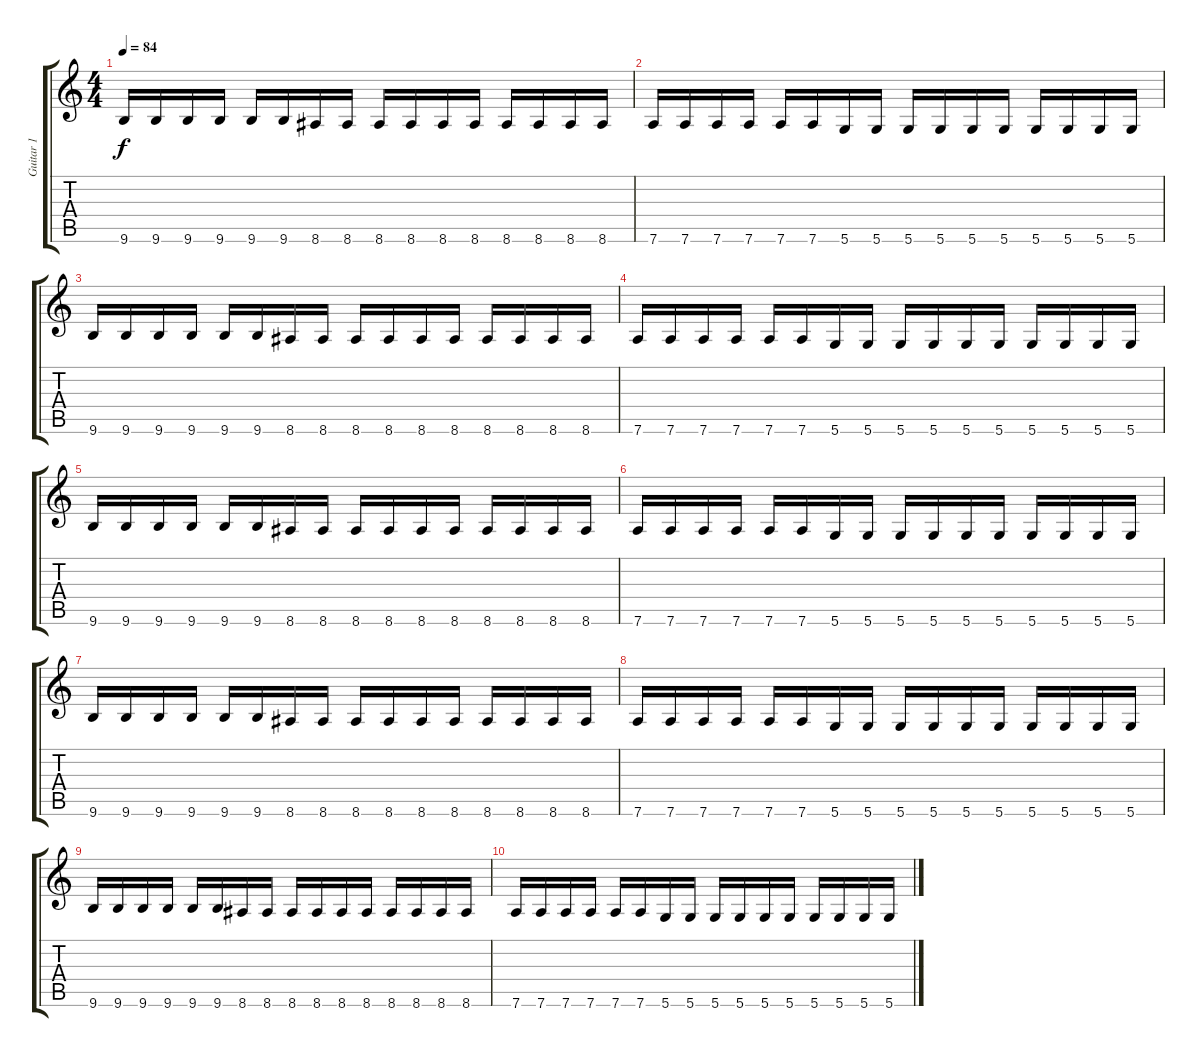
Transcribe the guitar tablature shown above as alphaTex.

\track ("Guitar 1" "Guitar 1") {instrument distortionguitar}
\staff {score tabs}
\tuning (E4 B3 G3 D3 A2 D2) {hide}
\ts (4 4)
\tempo 84
\clef g2
\ks c
9.6.16{dy f} 9.6.16 9.6.16 9.6.16 9.6.16 9.6.16 8.6.16 8.6.16 8.6.16 8.6.16 8.6.16 8.6.16 8.6.16 8.6.16 8.6.16 8.6.16 |
7.6.16 7.6.16 7.6.16 7.6.16 7.6.16 7.6.16 5.6.16 5.6.16 5.6.16 5.6.16 5.6.16 5.6.16 5.6.16 5.6.16 5.6.16 5.6.16 |
9.6.16 9.6.16 9.6.16 9.6.16 9.6.16 9.6.16 8.6.16 8.6.16 8.6.16 8.6.16 8.6.16 8.6.16 8.6.16 8.6.16 8.6.16 8.6.16 |
7.6.16 7.6.16 7.6.16 7.6.16 7.6.16 7.6.16 5.6.16 5.6.16 5.6.16 5.6.16 5.6.16 5.6.16 5.6.16 5.6.16 5.6.16 5.6.16 |
9.6.16{volume 11} 9.6.16 9.6.16 9.6.16 9.6.16 9.6.16 8.6.16 8.6.16 8.6.16 8.6.16 8.6.16 8.6.16 8.6.16 8.6.16 8.6.16 8.6.16 |
7.6.16 7.6.16 7.6.16 7.6.16 7.6.16 7.6.16 5.6.16 5.6.16 5.6.16 5.6.16 5.6.16 5.6.16 5.6.16 5.6.16 5.6.16 5.6.16 |
9.6.16{volume 7} 9.6.16 9.6.16 9.6.16 9.6.16 9.6.16 8.6.16 8.6.16 8.6.16 8.6.16 8.6.16 8.6.16 8.6.16 8.6.16 8.6.16 8.6.16 |
7.6.16 7.6.16 7.6.16 7.6.16 7.6.16 7.6.16 5.6.16 5.6.16 5.6.16 5.6.16 5.6.16 5.6.16 5.6.16 5.6.16 5.6.16 5.6.16 |
9.6.16{volume 2} 9.6.16 9.6.16 9.6.16 9.6.16 9.6.16 8.6.16 8.6.16 8.6.16 8.6.16 8.6.16 8.6.16 8.6.16 8.6.16 8.6.16 8.6.16 |
7.6.16 7.6.16 7.6.16 7.6.16 7.6.16 7.6.16 5.6.16 5.6.16 5.6.16 5.6.16 5.6.16 5.6.16 5.6.16 5.6.16 5.6.16 5.6.16
